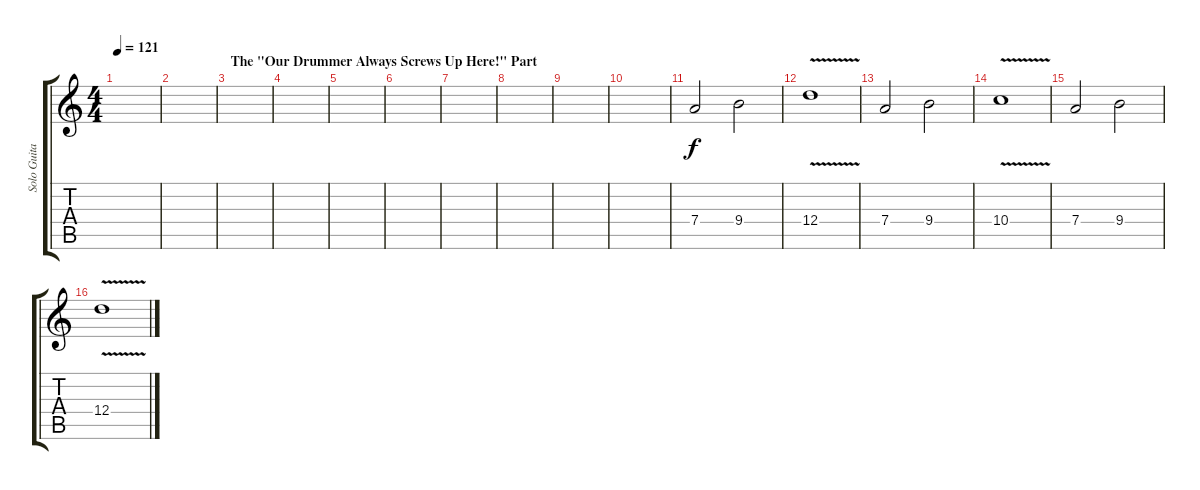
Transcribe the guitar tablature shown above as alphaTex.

\track ("Solo Guitar" "Solo Guita") {instrument distortionguitar}
\staff {score tabs}
\tuning (E4 B3 G3 D3 A2 D2) {hide}
\ts (4 4)
\tempo 121
\clef g2
\ks c
|
|
\section ("" "The \"Our Drummer Always Screws Up Here!\" Part")
|
|
|
|
|
|
|
|
7.4.2 9.4.2 |
12.4{v}.1 |
7.4.2 9.4.2 |
10.4{v}.1 |
7.4.2 9.4.2 |
12.4{v}.1
